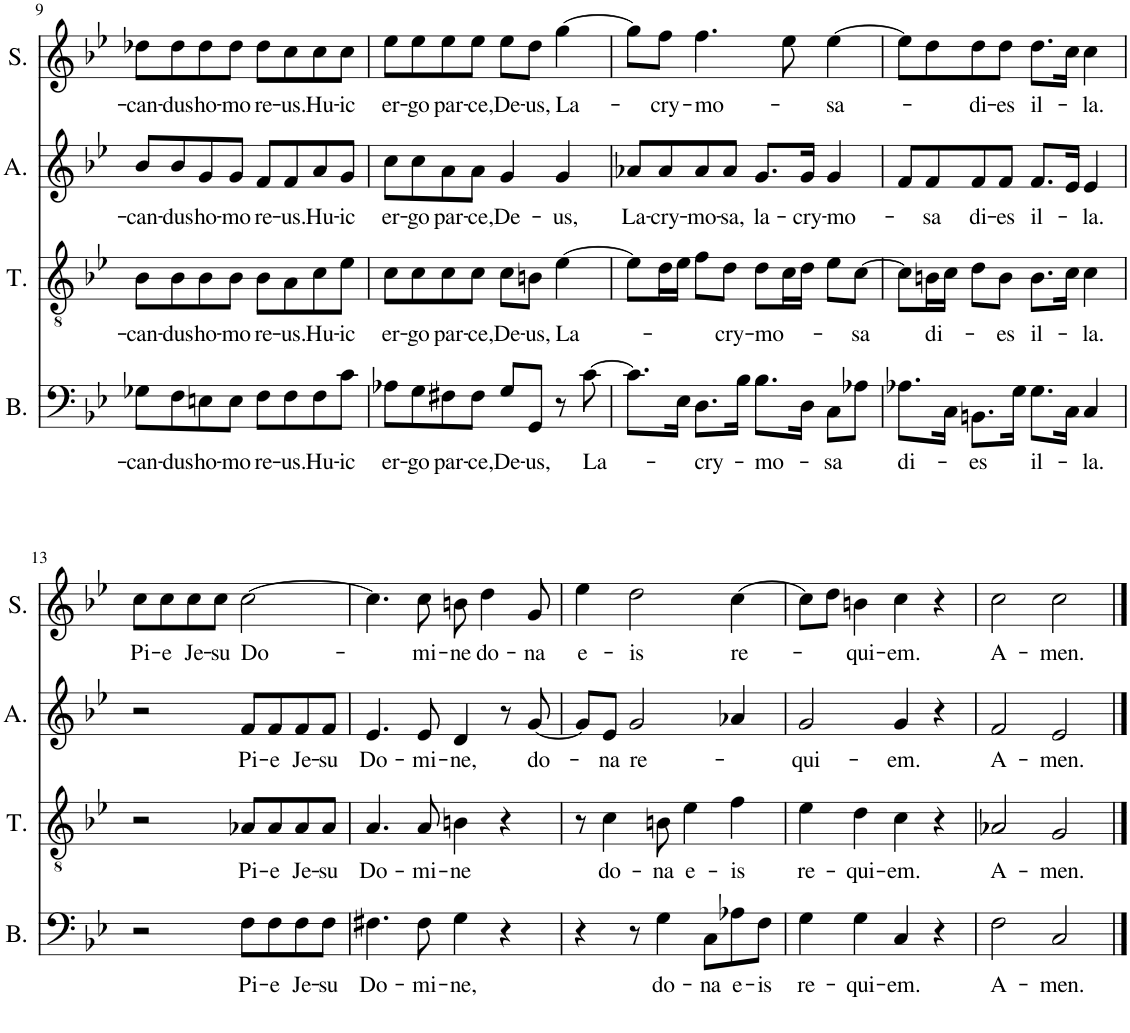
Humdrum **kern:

**kern	**text	**kern	**text	**kern	**text	**kern	**text
*part4	*part4	*part3	*part3	*part2	*part2	*part1	*part1
*staff4	*staff4	*staff3	*staff3	*staff2	*staff2	*staff1	*staff1
*I"Basse	*	*I"Ténor	*	*I"Alto	*	*I"Soprano	*
*I'B.	*	*I'T.	*	*I'A.	*	*I'S.	*
!!LO:PB:g=z
*clefF4	*	*clefGv2	*	*clefG2	*	*clefG2	*
*k[b-e-]	*	*k[b-e-]	*	*k[b-e-]	*	*k[b-e-]	*
*M4/4	*	*M4/4	*	*M4/4	*	*M4/4	*
*met(c)	*	*met(c)	*	*met(c)	*	*met(c)	*
=9	=9	=9	=9	=9	=9	=9	=9
!	!LO:LY:b	!	!LO:LY:b	!	!LO:LY:b	!	!LO:LY:b
8G-X\L	-can-	8B-\L	-can-	8b-/L	-can-	8dd-X\L	-can-
!	!LO:LY:b	!	!LO:LY:b	!	!LO:LY:b	!	!LO:LY:b
8F\	-dus	8B-\	-dus	8b-/	-dus	8dd-\	-dus
!	!LO:LY:b	!	!LO:LY:b	!	!LO:LY:b	!	!LO:LY:b
8En\	ho-	8B-\	ho-	8g/	ho-	8dd-\	ho-
!	!LO:LY:b	!	!LO:LY:b	!	!LO:LY:b	!	!LO:LY:b
8E\J	-mo	8B-\J	-mo	8g/J	-mo	8dd-\J	-mo
!	!LO:LY:b	!	!LO:LY:b	!	!LO:LY:b	!	!LO:LY:b
8F\L	re-	8B-\L	re-	8f/L	re-	8dd-\L	re-
!	!LO:LY:b	!	!LO:LY:b	!	!LO:LY:b	!	!LO:LY:b
8F\	-us.	8A\	-us.	8f/	-us.	8cc\	-us.
!	!LO:LY:b	!	!LO:LY:b	!	!LO:LY:b	!	!LO:LY:b
8F\	Hu-	8c\	Hu-	8a/	Hu-	8cc\	Hu-
!	!LO:LY:b	!	!LO:LY:b	!	!LO:LY:b	!	!LO:LY:b
8c\J	-ic	8e-\J	-ic	8g/J	-ic	8cc\J	-ic
=10	=10	=10	=10	=10	=10	=10	=10
!	!LO:LY:b	!	!LO:LY:b	!	!LO:LY:b	!	!LO:LY:b
8A-X\L	er-	8c\L	er-	8cc\L	er-	8ee-\L	er-
!	!LO:LY:b	!	!LO:LY:b	!	!LO:LY:b	!	!LO:LY:b
8G\	-go	8c\	-go	8cc\	-go	8ee-\	-go
!	!LO:LY:b	!	!LO:LY:b	!	!LO:LY:b	!	!LO:LY:b
8F#X\	par-	8c\	par-	8a\	par-	8ee-\	par-
!	!LO:LY:b	!	!LO:LY:b	!	!LO:LY:b	!	!LO:LY:b
8F#\J	-ce,	8c\J	-ce,	8a\J	-ce,	8ee-\J	-ce,
!	!LO:LY:b	!	!LO:LY:b	!	!LO:LY:b	!	!LO:LY:b
8G/L	De-	8c\L	De-	4g/	De-	8ee-\L	De-
!	!LO:LY:b	!	!LO:LY:b	!	!	!	!LO:LY:b
8GG/J	-us,	8Bn\J	-us,	.	.	8dd\J	-us,
!	!	!	!LO:LY:b	!	!LO:LY:b	!	!LO:LY:b
8r	.	[4e-\	La-	4g/	-us,	[4gg\	La-
!	!LO:LY:b	!	!	!	!	!	!
[8c\	La-	.	.	.	.	.	.
=11	=11	=11	=11	=11	=11	=11	=11
!	!	!	!	!	!LO:LY:b	!	!
8.c\L]	.	8e-\L]	.	8a-X/L	La-	8gg\L]	.
!	!	!	!	!	!LO:LY:b	!	!LO:LY:b
.	.	16d\L	.	8a-/	-cry-	8ff\J	-cry-
16E-\Jk	.	16e-\JJ	.	.	.	.	.
!	!LO:LY:b	!	!	!	!LO:LY:b	!	!LO:LY:b
8.D\L	-cry-	8f\L	.	8a-/	-mo-	4.ff\	-mo-
!	!	!	!LO:LY:b	!	!LO:LY:b	!	!
.	.	8d\J	cry-	8a-/J	-sa,	.	.
16B-\Jk	.	.	.	.	.	.	.
!	!LO:LY:b	!	!LO:LY:b	!	!LO:LY:b	!	!
8.B-\L	-mo-	8d\L	-mo-	8.g/L	la-	.	.
.	.	16c\L	.	.	.	8ee-\	.
!	!	!	!	!	!LO:LY:b	!	!
16D\Jk	.	16d\JJ	.	16g/Jk	-cry-	.	.
!	!LO:LY:b	!	!	!	!LO:LY:b	!	!LO:LY:b
8C\L	-sa	8e-\L	.	4g/	-mo-	[4ee-\	-sa-
!	!	!	!LO:LY:b	!	!	!	!
8A-X\J	.	[8c\J	-sa	.	.	.	.
=12	=12	=12	=12	=12	=12	=12	=12
!	!LO:LY:b	!	!	!	!	!	!
8.A-X\L	di-	8c\L]	.	8f/L	.	8ee-\L]	.
!	!	!	!LO:LY:b	!	!LO:LY:b	!	!
.	.	16Bn\L	di-	8f/	-sa	8dd\	.
16C\Jk	.	16c\JJ	.	.	.	.	.
!	!LO:LY:b	!	!	!	!LO:LY:b	!	!LO:LY:b
8.BBn\L	-es	8d\L	.	8f/	di-	8dd\	-di-
!	!	!	!LO:LY:b	!	!LO:LY:b	!	!LO:LY:b
.	.	8B\J	-es	8f/J	-es	8dd\J	-es
16G\Jk	.	.	.	.	.	.	.
!	!LO:LY:b	!	!LO:LY:b	!	!LO:LY:b	!	!LO:LY:b
8.G\L	il-	8.B\L	il-	8.f/L	il-	8.dd\L	il-
16C\Jk	.	16c\Jk	.	16e-/Jk	.	16cc\Jk	.
!	!LO:LY:b	!	!LO:LY:b	!	!LO:LY:b	!	!LO:LY:b
4C/	-la.	4c\	-la.	4e-/	-la.	4cc\	-la.
!!LO:LB:g=z
=13	=13	=13	=13	=13	=13	=13	=13
!	!	!	!	!	!	!	!LO:LY:b
2r	.	2r	.	2r	.	8cc\L	Pi-
!	!	!	!	!	!	!	!LO:LY:b
.	.	.	.	.	.	8cc\	-e
!	!	!	!	!	!	!	!LO:LY:b
.	.	.	.	.	.	8cc\	Je-
!	!	!	!	!	!	!	!LO:LY:b
.	.	.	.	.	.	8cc\J	-su
!	!LO:LY:b	!	!LO:LY:b	!	!LO:LY:b	!	!LO:LY:b
8F\L	Pi-	8A-X/L	Pi-	8f/L	Pi-	[2cc\	Do-
!	!LO:LY:b	!	!LO:LY:b	!	!LO:LY:b	!	!
8F\	-e	8A-/	-e	8f/	-e	.	.
!	!LO:LY:b	!	!LO:LY:b	!	!LO:LY:b	!	!
8F\	Je-	8A-/	Je-	8f/	Je-	.	.
!	!LO:LY:b	!	!LO:LY:b	!	!LO:LY:b	!	!
8F\J	-su	8A-/J	-su	8f/J	-su	.	.
=14	=14	=14	=14	=14	=14	=14	=14
!	!LO:LY:b	!	!LO:LY:b	!	!LO:LY:b	!	!
4.F#X\	Do-	4.A/	Do-	4.e-/	Do-	4.cc\]	.
!	!LO:LY:b	!	!LO:LY:b	!	!LO:LY:b	!	!LO:LY:b
8F#\	-mi-	8A/	-mi-	8e-/	-mi-	8cc\	-mi-
!	!LO:LY:b	!	!LO:LY:b	!	!LO:LY:b	!	!LO:LY:b
4G\	-ne,	4Bn\	-ne	4d/	-ne,	8bn\	-ne
!	!	!	!	!	!	!	!LO:LY:b
.	.	.	.	.	.	4dd\	do-
4r	.	4r	.	8r	.	.	.
!	!	!	!	!	!LO:LY:b	!	!LO:LY:b
.	.	.	.	[8g/	do-	8g/	-na
=15	=15	=15	=15	=15	=15	=15	=15
!	!	!	!	!	!	!	!LO:LY:b
4r	.	8r	.	8g/L]	.	4ee-\	e-
!	!	!	!LO:LY:b	!	!LO:LY:b	!	!
.	.	4c\	do-	8e-/J	-na	.	.
!	!	!	!	!	!LO:LY:b	!	!LO:LY:b
8r	.	.	.	2g/	re-	2dd\	-is
!	!LO:LY:b	!	!LO:LY:b	!	!	!	!
4G\	do-	8Bn\	-na	.	.	.	.
!	!	!	!LO:LY:b	!	!	!	!
.	.	4e-\	e-	.	.	.	.
!	!LO:LY:b	!	!	!	!	!	!
8C\L	-na	.	.	.	.	.	.
!	!LO:LY:b	!	!LO:LY:b	!	!	!	!LO:LY:b
8A-X\	e-	4f\	-is	4a-X/	.	[4cc\	re-
!	!LO:LY:b	!	!	!	!	!	!
8F\J	-is	.	.	.	.	.	.
=16	=16	=16	=16	=16	=16	=16	=16
!	!LO:LY:b	!	!LO:LY:b	!	!LO:LY:b	!	!
4G\	re-	4e-\	re-	2g/	-qui-	8cc\L]	.
.	.	.	.	.	.	8dd\J	.
!	!LO:LY:b	!	!LO:LY:b	!	!	!	!LO:LY:b
4G\	-qui-	4d\	-qui-	.	.	4bn\	-qui-
!	!LO:LY:b	!	!LO:LY:b	!	!LO:LY:b	!	!LO:LY:b
4C/	-em.	4c\	-em.	4g/	-em.	4cc\	-em.
4r	.	4r	.	4r	.	4r	.
=17	=17	=17	=17	=17	=17	=17	=17
!	!LO:LY:b	!	!LO:LY:b	!	!LO:LY:b	!	!LO:LY:b
2F\	A-	2A-X/	A-	2f/	A-	2cc\	A-
!	!LO:LY:b	!	!LO:LY:b	!	!LO:LY:b	!	!LO:LY:b
2C/	-men.	2G/	-men.	2e-/	-men.	2cc\	-men.
==	==	==	==	==	==	==	==
*-	*-	*-	*-	*-	*-	*-	*-
